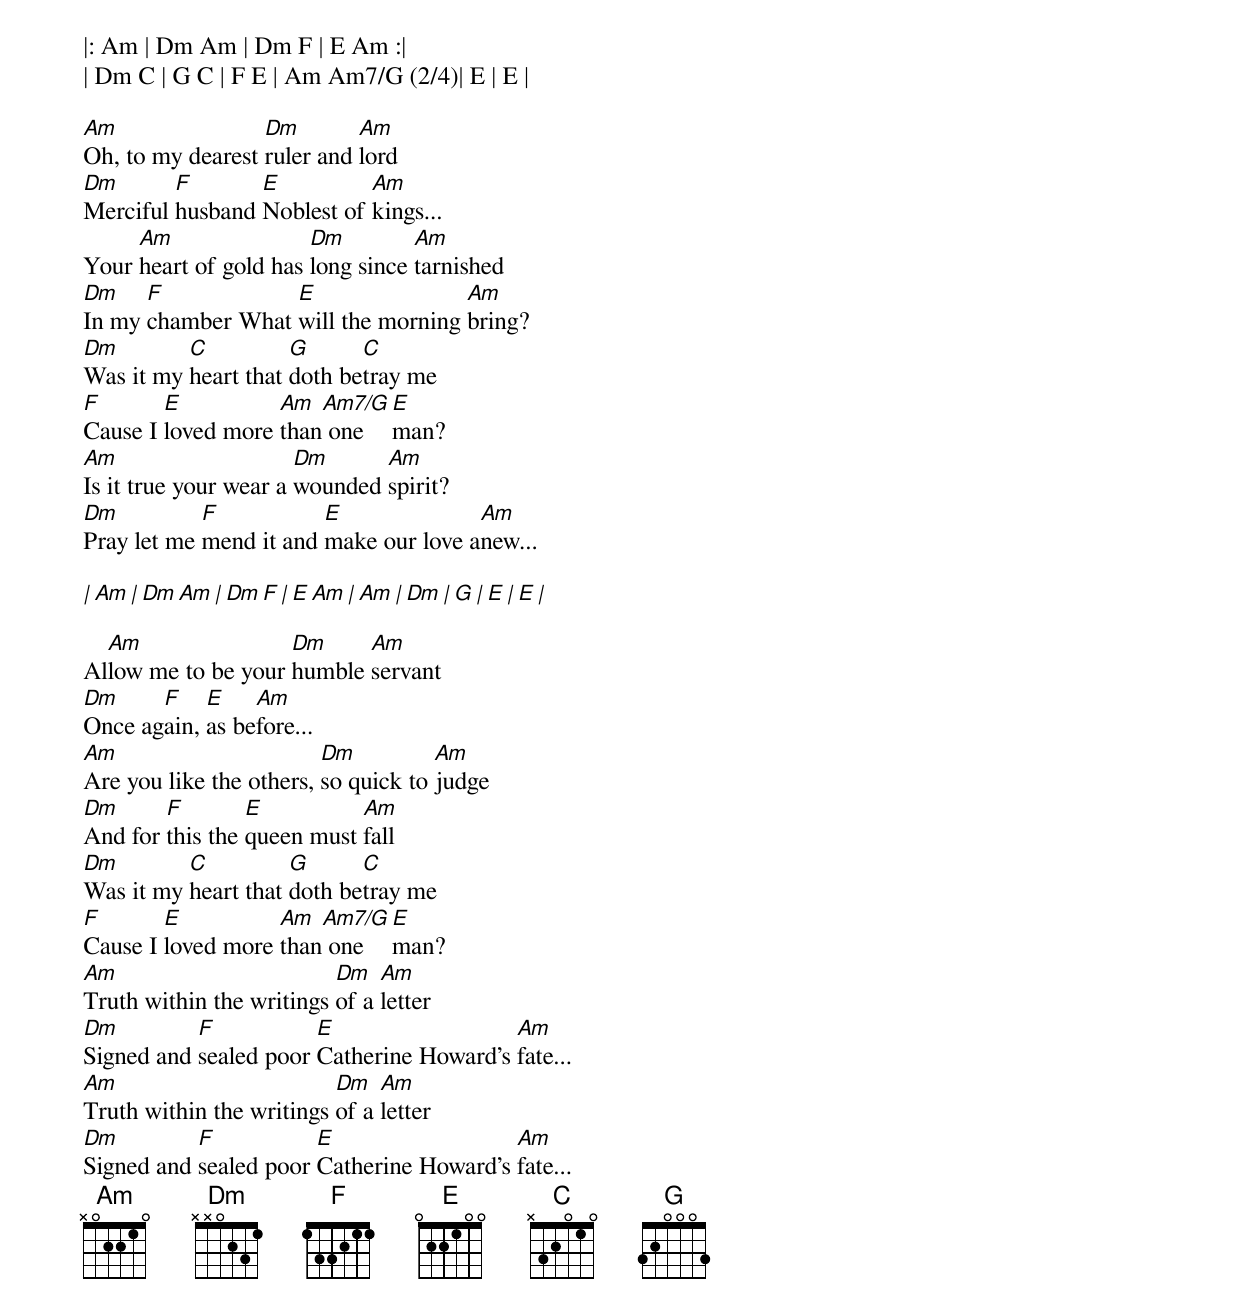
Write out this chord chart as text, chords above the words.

|: Am | Dm Am | Dm F | E Am :|
| Dm C | G C | F E | Am Am7/G (2/4)| E | E |

Am                Dm        Am
Oh, to my dearest ruler and lord
Dm       F       E          Am
Merciful husband Noblest of kings...
     Am                Dm         Am
Your heart of gold has long since tarnished
Dm    F            E                Am
In my chamber What will the morning bring?
Dm        C          G      C
Was it my heart that doth betray me
F       E          Am  Am7/G  E
Cause I loved more than one   man?
Am                     Dm      Am
Is it true your wear a wounded spirit?
Dm          F           E              Am
Pray let me mend it and make our love anew...

| Am | Dm Am | Dm F | E Am | Am | Dm | G | E | E |

  Am                Dm     Am
Allow me to be your humble servant
Dm     F    E    Am
Once again, as before...
Am                       Dm          Am
Are you like the others, so quick to judge
Dm      F        E          Am
And for this the queen must fall
Dm        C          G      C
Was it my heart that doth betray me
F       E          Am  Am7/G  E
Cause I loved more than one   man?
Am                        Dm   Am
Truth within the writings of a letter
Dm         F           E                  Am
Signed and sealed poor Catherine Howard's fate...
Am                        Dm   Am
Truth within the writings of a letter
Dm         F           E                  Am
Signed and sealed poor Catherine Howard's fate...
